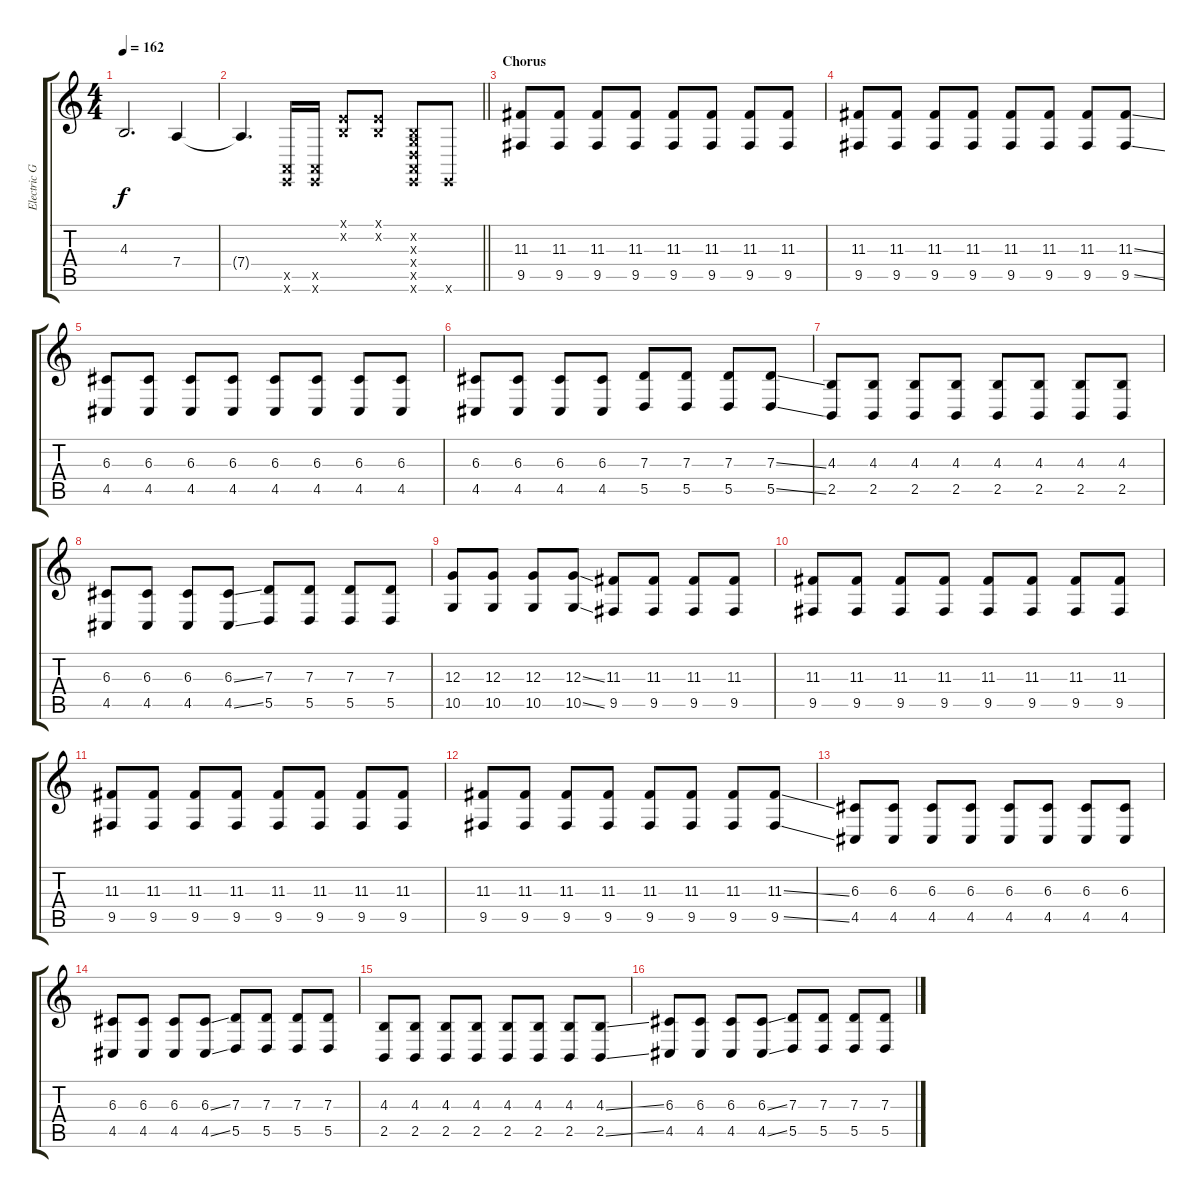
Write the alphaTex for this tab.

\track ("Electric Guitar" "Electric G") {instrument lead2sawtooth}
\staff {score tabs}
\tuning (E4 B3 G3 D3 A2 E2) {hide}
\ts (4 4)
\tempo 162
\clef g2
\ks c
4.3.2{d dy f} 7.4.4 |
\barLineRight lightlight
7.4{t}.4{d} (0.5{x} 0.6{x}).16 (0.5{x} 0.6{x}).16 (0.1{x} 0.2{x}).8 (0.1{x} 0.2{x}).8 (0.2{x} 0.3{x} 0.4{x} 0.5{x} 0.6{x}).8 0.6{x}.8 |
\section ("" "Chorus")
(11.3 9.5).8{volume 9} (11.3 9.5).8 (11.3 9.5).8 (11.3 9.5).8 (11.3 9.5).8 (11.3 9.5).8 (11.3 9.5).8 (11.3 9.5).8 |
(11.3 9.5).8 (11.3 9.5).8 (11.3 9.5).8 (11.3 9.5).8 (11.3 9.5).8 (11.3 9.5).8 (11.3 9.5).8 (11.3{ss} 9.5{ss}).8 |
(6.3 4.5).8 (6.3 4.5).8 (6.3 4.5).8 (6.3 4.5).8 (6.3 4.5).8 (6.3 4.5).8 (6.3 4.5).8 (6.3 4.5).8 |
(6.3 4.5).8 (6.3 4.5).8 (6.3 4.5).8 (6.3 4.5).8 (7.3 5.5).8 (7.3 5.5).8 (7.3 5.5).8 (7.3{ss} 5.5{ss}).8 |
(4.3 2.5).8 (4.3 2.5).8 (4.3 2.5).8 (4.3 2.5).8 (4.3 2.5).8 (4.3 2.5).8 (4.3 2.5).8 (4.3 2.5).8 |
(6.3 4.5).8 (6.3 4.5).8 (6.3 4.5).8 (6.3{ss} 4.5{ss}).8 (7.3 5.5).8 (7.3 5.5).8 (7.3 5.5).8 (7.3 5.5).8 |
(12.3 10.5).8 (12.3 10.5).8 (12.3 10.5).8 (12.3{ss} 10.5{ss}).8 (11.3 9.5).8 (11.3 9.5).8 (11.3 9.5).8 (11.3 9.5).8 |
(11.3 9.5).8 (11.3 9.5).8 (11.3 9.5).8 (11.3 9.5).8 (11.3 9.5).8 (11.3 9.5).8 (11.3 9.5).8 (11.3 9.5).8 |
(11.3 9.5).8 (11.3 9.5).8 (11.3 9.5).8 (11.3 9.5).8 (11.3 9.5).8 (11.3 9.5).8 (11.3 9.5).8 (11.3 9.5).8 |
(11.3 9.5).8 (11.3 9.5).8 (11.3 9.5).8 (11.3 9.5).8 (11.3 9.5).8 (11.3 9.5).8 (11.3 9.5).8 (11.3{ss} 9.5{ss}).8 |
(6.3 4.5).8 (6.3 4.5).8 (6.3 4.5).8 (6.3 4.5).8 (6.3 4.5).8 (6.3 4.5).8 (6.3 4.5).8 (6.3 4.5).8 |
(6.3 4.5).8 (6.3 4.5).8 (6.3 4.5).8 (6.3{ss} 4.5{ss}).8 (7.3 5.5).8 (7.3 5.5).8 (7.3 5.5).8 (7.3 5.5).8 |
(4.3 2.5).8 (4.3 2.5).8 (4.3 2.5).8 (4.3 2.5).8 (4.3 2.5).8 (4.3 2.5).8 (4.3 2.5).8 (4.3{ss} 2.5{ss}).8 |
(6.3 4.5).8 (6.3 4.5).8 (6.3 4.5).8 (6.3{ss} 4.5{ss}).8 (7.3 5.5).8 (7.3 5.5).8 (7.3 5.5).8 (7.3{ss} 5.5{ss}).8
